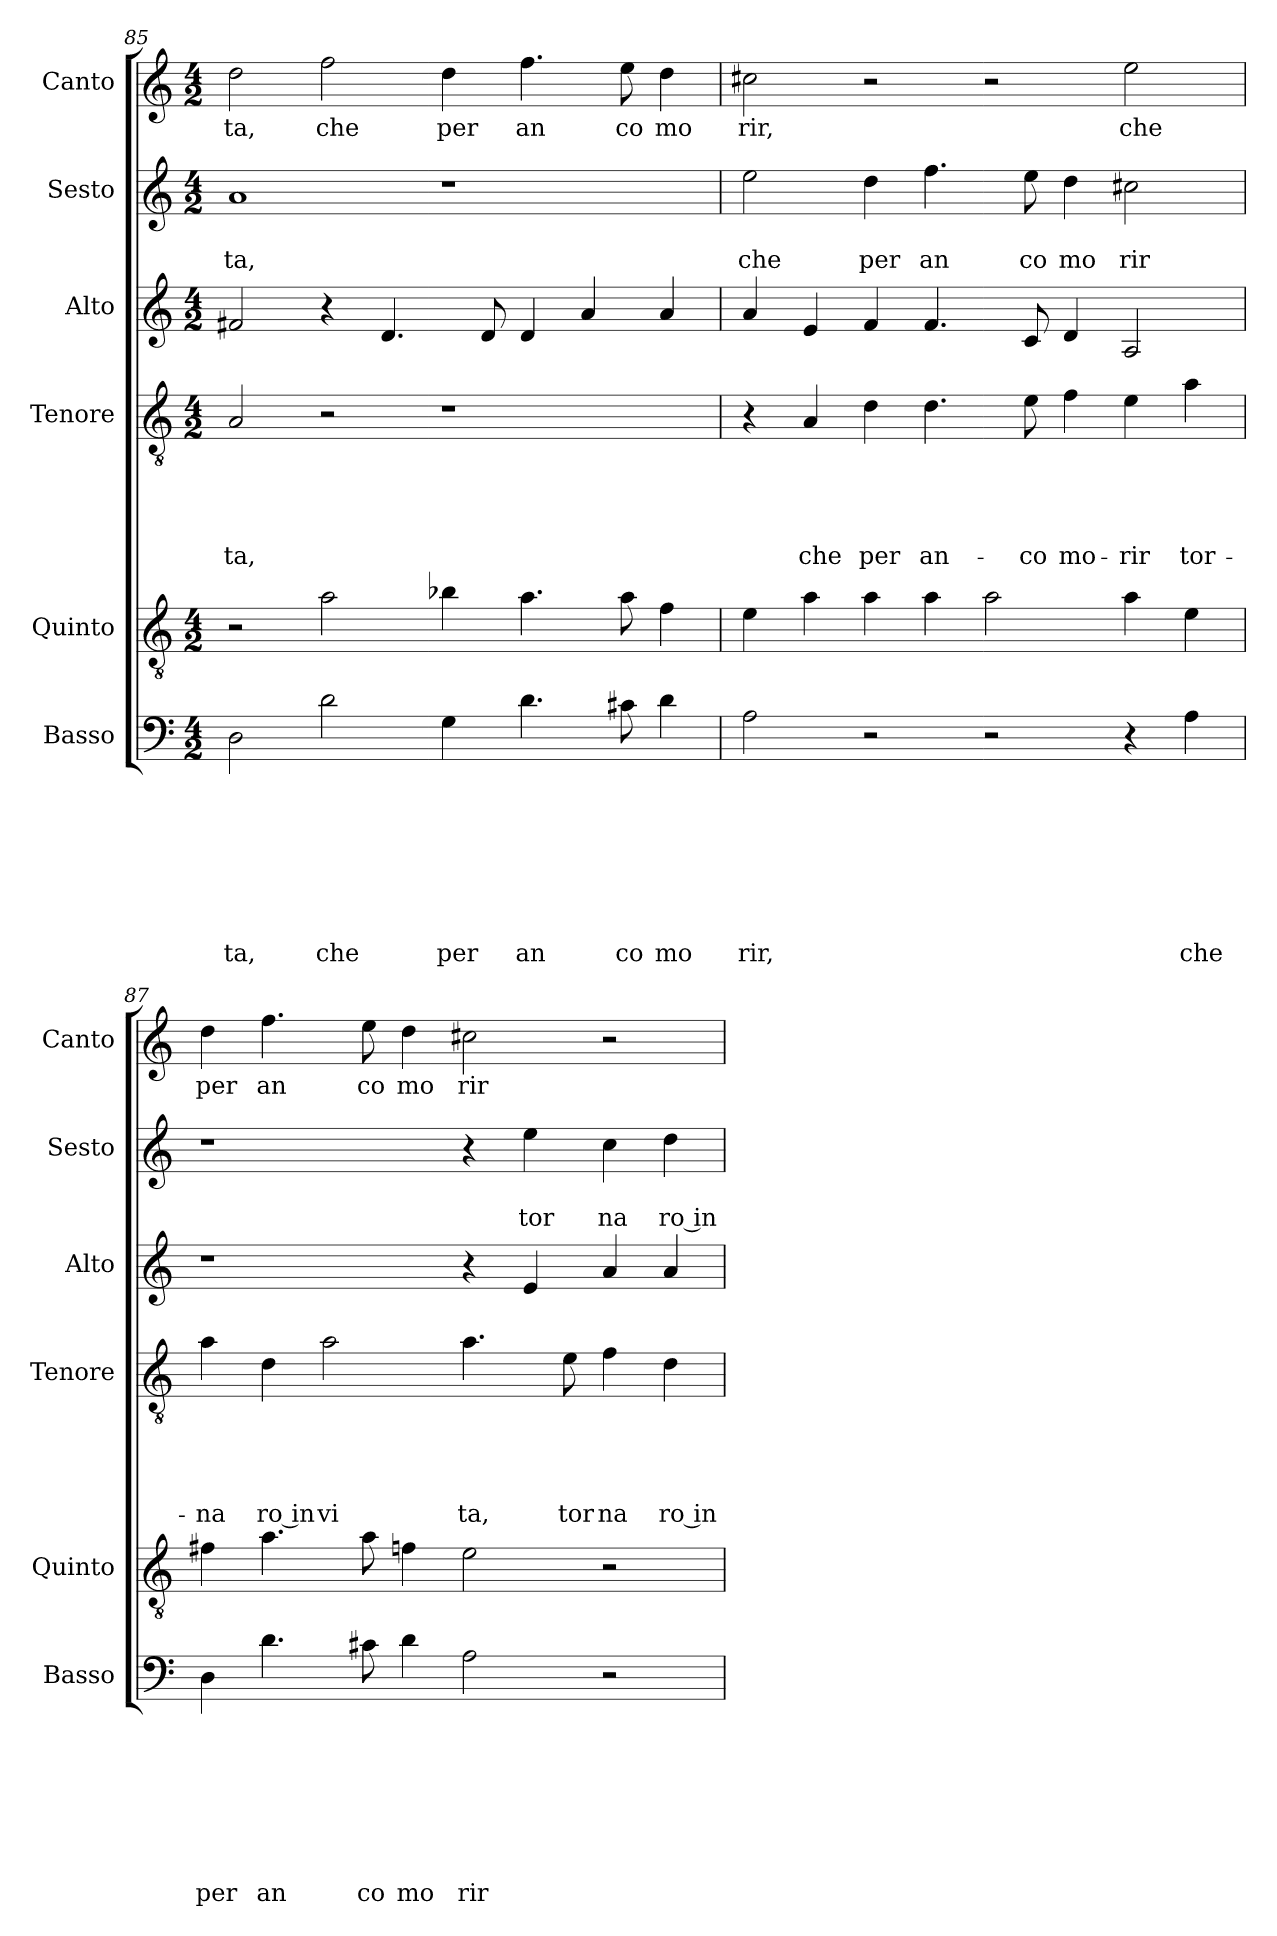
**kern	**text	**text	**text	**text	**text	**text	**text	**text	**kern	**kern	**text	**text	**text	**text	**text	**kern	**kern	**text	**text	**kern	**text
*part6	*part6	*part6	*part6	*part6	*part6	*part6	*part6	*part6	*part5	*part4	*part4	*part4	*part4	*part4	*part4	*part3	*part2	*part2	*part2	*part1	*part1
*staff6	*staff6	*staff6	*staff6	*staff6	*staff6	*staff6	*staff6	*staff6	*staff5	*staff4	*staff4	*staff4	*staff4	*staff4	*staff4	*staff3	*staff2	*staff2	*staff2	*staff1	*staff1
*I"Basso	*	*	*	*	*	*	*	*	*I"Quinto	*I"Tenore	*	*	*	*	*	*I"Alto	*I"Sesto	*	*	*I"Canto	*
*I'Basso	*	*	*	*	*	*	*	*	*I'Quinto	*I'Tenore	*	*	*	*	*	*I'Alto	*I'Sesto	*	*	*I'Canto	*
*clefF4	*	*	*	*	*	*	*	*	*clefGv2	*clefGv2	*	*	*	*	*	*clefG2	*clefG2	*	*	*clefG2	*
*k[]	*	*	*	*	*	*	*	*	*k[]	*k[]	*	*	*	*	*	*k[]	*k[]	*	*	*k[]	*
*C:	*	*	*	*	*	*	*	*	*C:	*C:	*	*	*	*	*	*C:	*C:	*	*	*C:	*
*M4/2	*	*	*	*	*	*	*	*	*M4/2	*M4/2	*	*	*	*	*	*M4/2	*M4/2	*	*	*M4/2	*
=85	=85	=85	=85	=85	=85	=85	=85	=85	=85	=85	=85	=85	=85	=85	=85	=85	=85	=85	=85	=85	=85
!	!	!	!	!	!	!	!	!LO:LY:b	!	!	!	!	!	!	!LO:LY:b	!	!	!	!LO:LY:b	!	!LO:LY:b
2D\	.	.	.	.	.	.	.	ta,	2r	2A/	.	.	.	.	-ta,	2f#X/	1a	.	ta,	2dd\	ta,
!	!	!	!	!	!	!	!	!LO:LY:b	!	!	!	!	!	!	!	!	!	!	!	!	!LO:LY:b
2d\	.	.	.	.	.	.	.	che	2a\	2r	.	.	.	.	.	4r	.	.	.	2ff\	che
.	.	.	.	.	.	.	.	.	.	.	.	.	.	.	.	4.d/	.	.	.	.	.
!	!	!	!	!	!	!	!	!LO:LY:b	!	!	!	!	!	!	!	!	!	!	!	!	!LO:LY:b
4G\	.	.	.	.	.	.	.	per	4b-X\	1r	.	.	.	.	.	.	1r	.	.	4dd\	per
.	.	.	.	.	.	.	.	.	.	.	.	.	.	.	.	8d/	.	.	.	.	.
!	!	!	!	!	!	!	!	!LO:LY:b	!	!	!	!	!	!	!	!	!	!	!	!	!LO:LY:b
4.d\	.	.	.	.	.	.	.	an	4.a\	.	.	.	.	.	.	4d/	.	.	.	4.ff\	an
.	.	.	.	.	.	.	.	.	.	.	.	.	.	.	.	4a/	.	.	.	.	.
!	!	!	!	!	!	!	!	!LO:LY:b	!	!	!	!	!	!	!	!	!	!	!	!	!LO:LY:b
8c#X\	.	.	.	.	.	.	.	co	8a\	.	.	.	.	.	.	.	.	.	.	8ee\	co
!	!	!	!	!	!	!	!	!LO:LY:b	!	!	!	!	!	!	!	!	!	!	!	!	!LO:LY:b
4d\	.	.	.	.	.	.	.	mo	4f\	.	.	.	.	.	.	4a/	.	.	.	4dd\	mo
=86	=86	=86	=86	=86	=86	=86	=86	=86	=86	=86	=86	=86	=86	=86	=86	=86	=86	=86	=86	=86	=86
!	!	!	!	!	!	!	!	!LO:LY:b	!	!	!	!	!	!	!	!	!	!	!LO:LY:b	!	!LO:LY:b
2A\	.	.	.	.	.	.	.	rir,	4e\	4r	.	.	.	.	.	4a/	2ee\	.	che	2cc#X\	rir,
!	!	!	!	!	!	!	!	!	!	!	!	!	!	!	!LO:LY:b	!	!	!	!	!	!
.	.	.	.	.	.	.	.	.	4a\	4A/	.	.	.	.	che	4e/	.	.	.	.	.
!	!	!	!	!	!	!	!	!	!	!	!	!	!	!	!LO:LY:b	!	!	!	!LO:LY:b	!	!
2r	.	.	.	.	.	.	.	.	4a\	4d\	.	.	.	.	per	4f/	4dd\	.	per	2r	.
!	!	!	!	!	!	!	!	!	!	!	!	!	!	!	!LO:LY:b	!	!	!	!LO:LY:b	!	!
.	.	.	.	.	.	.	.	.	4a\	4.d\	.	.	.	.	an-	4.f/	4.ff\	.	an	.	.
2r	.	.	.	.	.	.	.	.	2a\	.	.	.	.	.	.	.	.	.	.	2r	.
!	!	!	!	!	!	!	!	!	!	!	!	!	!	!	!LO:LY:b	!	!	!	!LO:LY:b	!	!
.	.	.	.	.	.	.	.	.	.	8e\	.	.	.	.	-co	8c/	8ee\	.	co	.	.
!	!	!	!	!	!	!	!	!	!	!	!	!	!	!	!LO:LY:b	!	!	!	!LO:LY:b	!	!
.	.	.	.	.	.	.	.	.	.	4f\	.	.	.	.	mo-	4d/	4dd\	.	mo	.	.
!	!	!	!	!	!	!	!	!	!	!	!	!	!	!	!LO:LY:b	!	!	!	!LO:LY:b	!	!LO:LY:b
4r	.	.	.	.	.	.	.	.	4a\	4e\	.	.	.	.	-rir	2A/	2cc#X\	.	rir	2ee\	che
!	!	!	!	!	!	!	!	!LO:LY:b	!	!	!	!	!	!	!LO:LY:b	!	!	!	!	!	!
4A\	.	.	.	.	.	.	.	che	4e\	4a\	.	.	.	.	tor-	.	.	.	.	.	.
!!LO:PB:g=z
=87	=87	=87	=87	=87	=87	=87	=87	=87	=87	=87	=87	=87	=87	=87	=87	=87	=87	=87	=87	=87	=87
!	!	!	!	!	!	!	!	!LO:LY:b	!	!	!	!	!	!	!LO:LY:b	!	!	!	!	!	!LO:LY:b
4D\	.	.	.	.	.	.	.	per	4f#X\	4a\	.	.	.	.	-na	1r	1r	.	.	4dd\	per
!	!	!	!	!	!	!	!	!LO:LY:b	!	!	!	!	!	!	!LO:LY:b:rj	!	!	!	!	!	!LO:LY:b
4.d\	.	.	.	.	.	.	.	an	4.a\	4d\	.	.	.	.	ro in	.	.	.	.	4.ff\	an
!	!	!	!	!	!	!	!	!	!	!	!	!	!	!	!LO:LY:b	!	!	!	!	!	!
.	.	.	.	.	.	.	.	.	.	2a\	.	.	.	.	vi	.	.	.	.	.	.
!	!	!	!	!	!	!	!	!LO:LY:b	!	!	!	!	!	!	!	!	!	!	!	!	!LO:LY:b
8c#X\	.	.	.	.	.	.	.	co	8a\	.	.	.	.	.	.	.	.	.	.	8ee\	co
!	!	!	!	!	!	!	!	!LO:LY:b	!	!	!	!	!	!	!	!	!	!	!	!	!LO:LY:b
4d\	.	.	.	.	.	.	.	mo	4fn\	.	.	.	.	.	.	.	.	.	.	4dd\	mo
!	!	!	!	!	!	!	!	!LO:LY:b	!	!	!	!	!	!	!LO:LY:b	!	!	!	!	!	!LO:LY:b
2A\	.	.	.	.	.	.	.	rir	2e\	4.a\	.	.	.	.	ta,	4r	4r	.	.	2cc#X\	rir
!	!	!	!	!	!	!	!	!	!	!	!	!	!	!	!	!	!	!	!LO:LY:b	!	!
.	.	.	.	.	.	.	.	.	.	.	.	.	.	.	.	4e/	4ee\	.	tor	.	.
!	!	!	!	!	!	!	!	!	!	!	!	!	!	!	!LO:LY:b	!	!	!	!	!	!
.	.	.	.	.	.	.	.	.	.	8e\	.	.	.	.	tor	.	.	.	.	.	.
!	!	!	!	!	!	!	!	!	!	!	!	!	!	!	!LO:LY:b	!	!	!	!LO:LY:b	!	!
2r	.	.	.	.	.	.	.	.	2r	4f\	.	.	.	.	na	4a/	4cc\	.	na	2r	.
!	!	!	!	!	!	!	!	!	!	!	!	!	!	!	!LO:LY:b:rj	!	!	!	!LO:LY:b:rj	!	!
.	.	.	.	.	.	.	.	.	.	4d\	.	.	.	.	ro in	4a/	4dd\	.	ro in	.	.
=	=	=	=	=	=	=	=	=	=	=	=	=	=	=	=	=	=	=	=	=	=
*-	*-	*-	*-	*-	*-	*-	*-	*-	*-	*-	*-	*-	*-	*-	*-	*-	*-	*-	*-	*-	*-
